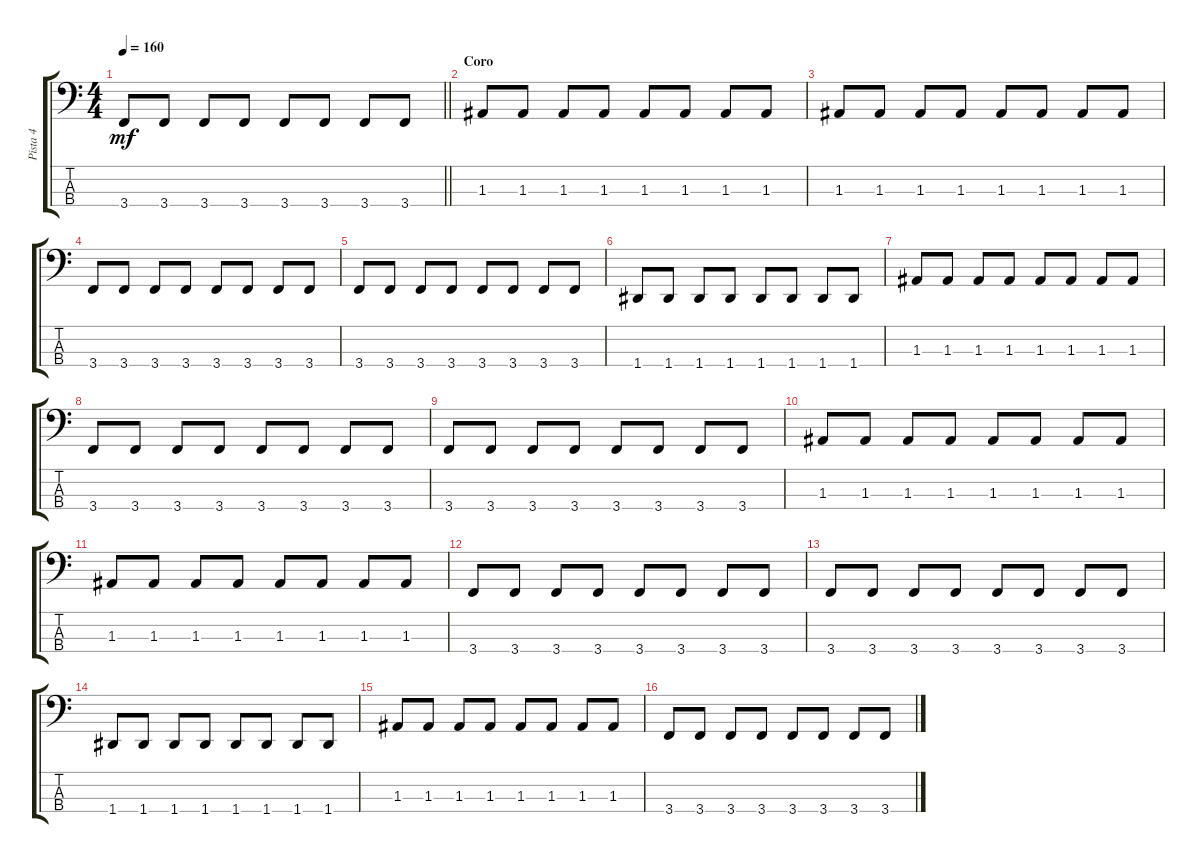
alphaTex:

\track ("Pista 4" "Pista 4") {instrument electricbassfinger}
\staff {score tabs}
\tuning (G2 D2 A1 D1) {hide}
\ts (4 4)
\tempo 160
\clef f4
\barLineRight lightlight
\ks c
3.4.8{dy mf} 3.4.8 3.4.8 3.4.8 3.4.8 3.4.8 3.4.8 3.4.8 |
\section ("" "Coro")
1.3.8 1.3.8 1.3.8 1.3.8 1.3.8 1.3.8 1.3.8 1.3.8 |
1.3.8 1.3.8 1.3.8 1.3.8 1.3.8 1.3.8 1.3.8 1.3.8 |
3.4.8 3.4.8 3.4.8 3.4.8 3.4.8 3.4.8 3.4.8 3.4.8 |
3.4.8 3.4.8 3.4.8 3.4.8 3.4.8 3.4.8 3.4.8 3.4.8 |
1.4.8 1.4.8 1.4.8 1.4.8 1.4.8 1.4.8 1.4.8 1.4.8 |
1.3.8 1.3.8 1.3.8 1.3.8 1.3.8 1.3.8 1.3.8 1.3.8 |
3.4.8 3.4.8 3.4.8 3.4.8 3.4.8 3.4.8 3.4.8 3.4.8 |
3.4.8 3.4.8 3.4.8 3.4.8 3.4.8 3.4.8 3.4.8 3.4.8 |
1.3.8 1.3.8 1.3.8 1.3.8 1.3.8 1.3.8 1.3.8 1.3.8 |
1.3.8 1.3.8 1.3.8 1.3.8 1.3.8 1.3.8 1.3.8 1.3.8 |
3.4.8 3.4.8 3.4.8 3.4.8 3.4.8 3.4.8 3.4.8 3.4.8 |
3.4.8 3.4.8 3.4.8 3.4.8 3.4.8 3.4.8 3.4.8 3.4.8 |
1.4.8 1.4.8 1.4.8 1.4.8 1.4.8 1.4.8 1.4.8 1.4.8 |
1.3.8 1.3.8 1.3.8 1.3.8 1.3.8 1.3.8 1.3.8 1.3.8 |
3.4.8 3.4.8 3.4.8 3.4.8 3.4.8 3.4.8 3.4.8 3.4.8
